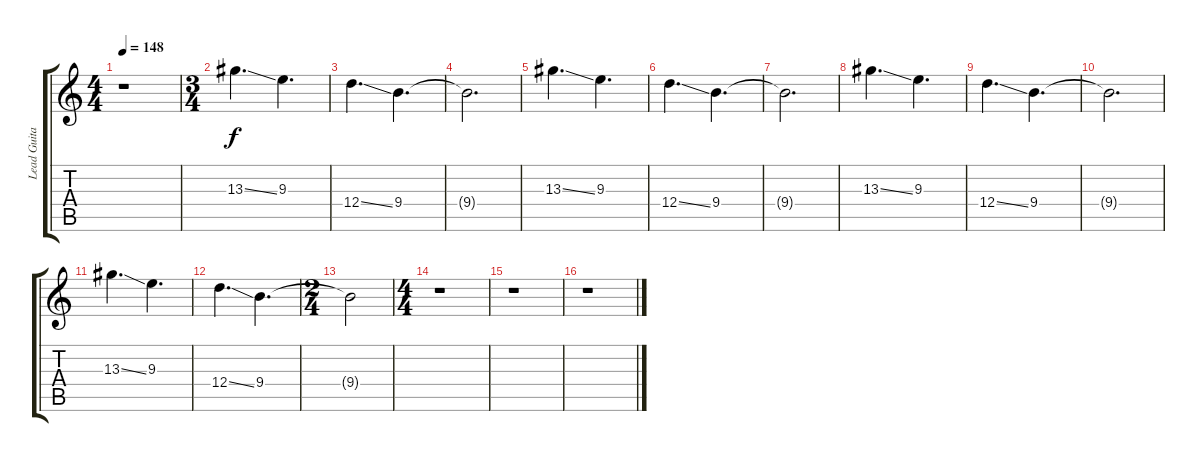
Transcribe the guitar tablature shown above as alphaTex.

\track ("Lead Guitar 1" "Lead Guita") {instrument overdrivenguitar}
\staff {score tabs}
\tuning (E4 B3 G3 D3 A2 E2) {hide}
\ts (4 4)
\tempo 148
\clef g2
\ks c
r.1{dy f} |
\ts (3 4)
13.3{ss}.4{d} 9.3.4{d} |
12.4{ss}.4{d} 9.4.4{d} |
9.4{t}.2{d} |
13.3{ss}.4{d} 9.3.4{d} |
12.4{ss}.4{d} 9.4.4{d} |
9.4{t}.2{d} |
13.3{ss}.4{d} 9.3.4{d} |
12.4{ss}.4{d} 9.4.4{d} |
9.4{t}.2{d} |
13.3{ss}.4{d} 9.3.4{d} |
12.4{ss}.4{d} 9.4.4{d volume 0} |
\ts (2 4)
9.4{t}.2 |
\ts (4 4)
r.1 |
r.1 |
r.1
